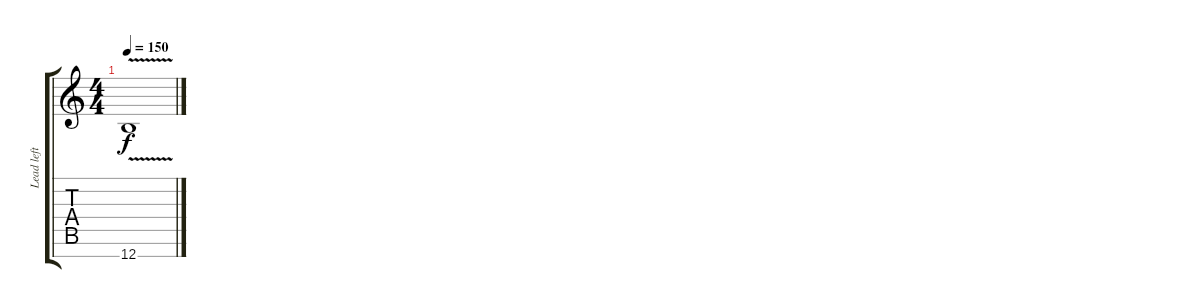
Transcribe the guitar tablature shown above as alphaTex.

\track ("Lead left" "Lead left") {instrument overdrivenguitar}
\staff {score tabs}
\tuning (E4 B3 G3 D3 A2 E2 B1) {hide}
\ts (4 4)
\tempo 150
\clef g2
\ks c
12.7{v}.1{dy f}
